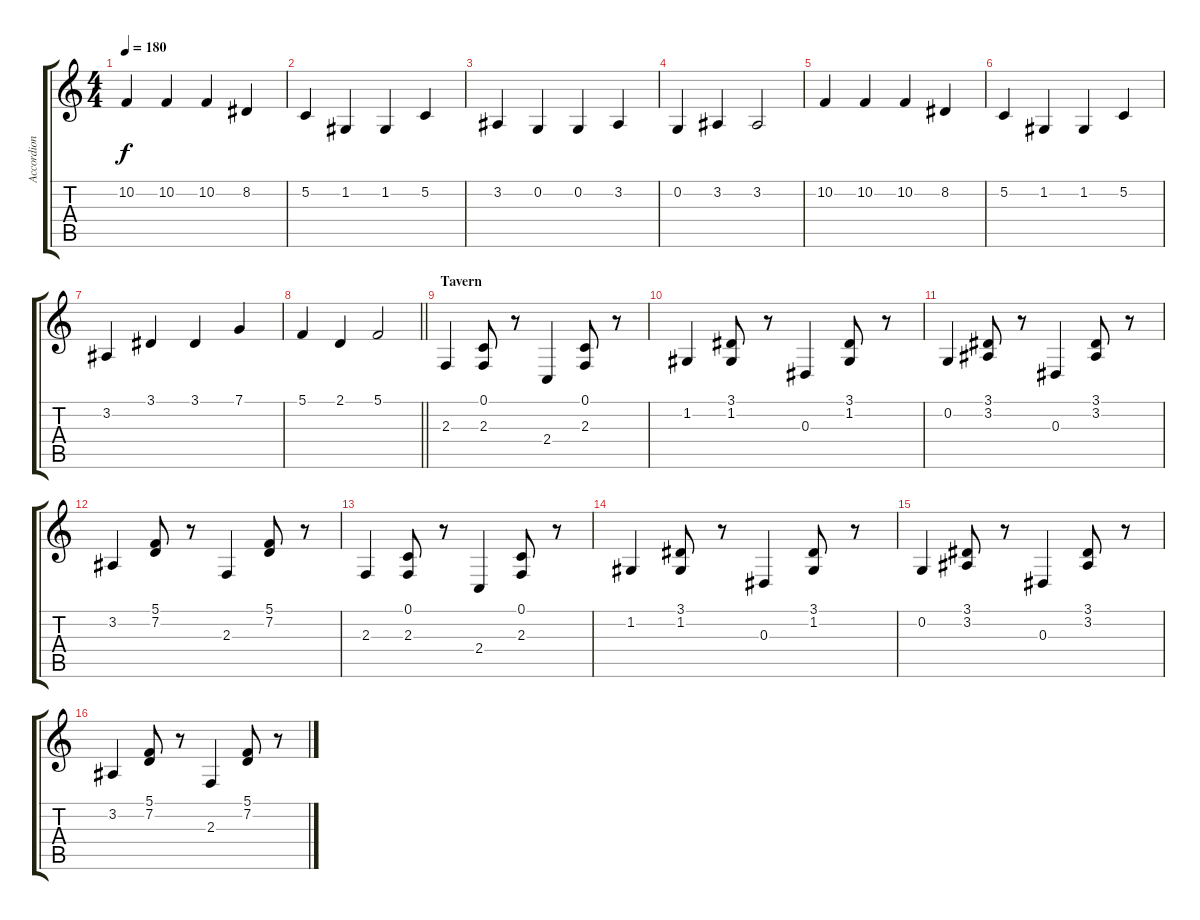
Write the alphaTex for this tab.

\track ("Accordion" "Accordion") {instrument accordion}
\staff {score tabs}
\tuning (C4 G3 Eb3 Bb2 F2 C2) {hide}
\ts (4 4)
\tempo 180
\clef g2
\ks c
10.2.4{dy f} 10.2.4 10.2.4 8.2.4 |
5.2.4 1.2.4 1.2.4 5.2.4 |
3.2.4 0.2.4 0.2.4 3.2.4 |
0.2.4 3.2.4 3.2.2 |
10.2.4 10.2.4 10.2.4 8.2.4 |
5.2.4 1.2.4 1.2.4 5.2.4 |
3.2.4 3.1.4 3.1.4 7.1.4 |
\barLineRight lightlight
5.1.4 2.1.4 5.1.2 |
\section ("" "Tavern")
2.3.4 (0.1 2.3).8 r.8 2.4.4 (0.1 2.3).8 r.8 |
1.2.4 (3.1 1.2).8 r.8 0.3.4 (3.1 1.2).8 r.8 |
0.2.4 (3.1 3.2).8 r.8 0.3.4 (3.1 3.2).8 r.8 |
3.2.4 (5.1 7.2).8 r.8 2.3.4 (5.1 7.2).8 r.8 |
2.3.4 (0.1 2.3).8 r.8 2.4.4 (0.1 2.3).8 r.8 |
1.2.4 (3.1 1.2).8 r.8 0.3.4 (3.1 1.2).8 r.8 |
0.2.4 (3.1 3.2).8 r.8 0.3.4 (3.1 3.2).8 r.8 |
3.2.4 (5.1 7.2).8 r.8 2.3.4 (5.1 7.2).8 r.8
